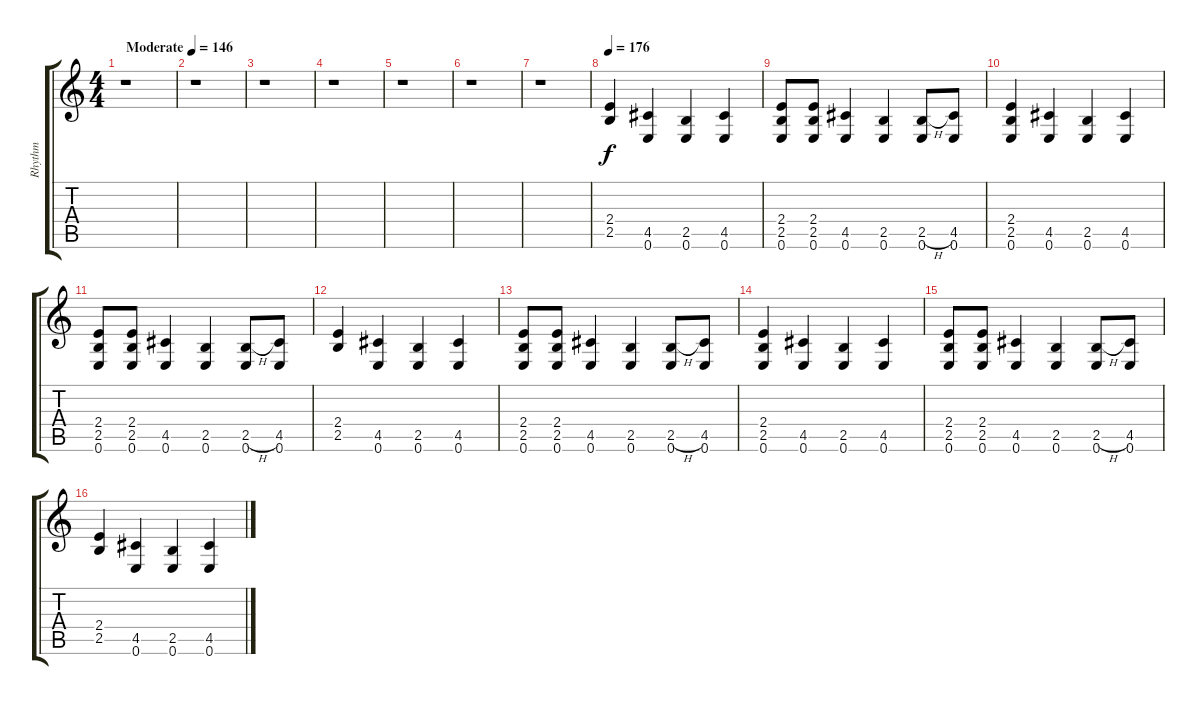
\track ("Rhythm" "Rhythm") {instrument overdrivenguitar}
\staff {score tabs}
\tuning (E4 B3 G3 D3 A2 E2) {hide}
\ts (4 4)
\tempo (146 "Moderate")
\clef g2
\ks c
r.1{dy f instrument overdrivenguitar} |
r.1 |
r.1 |
r.1 |
r.1 |
r.1 |
r.1 |
\tempo 176
(2.4 2.5).4 (4.5 0.6).4 (2.5 0.6).4 (4.5 0.6).4 |
(2.4 2.5 0.6).8 (2.4 2.5 0.6).8 (4.5 0.6).4 (2.5 0.6).4 (2.5{h} 0.6).8 (4.5 0.6).8 |
(2.4 2.5 0.6).4 (4.5 0.6).4 (2.5 0.6).4 (4.5 0.6).4 |
(2.4 2.5 0.6).8 (2.4 2.5 0.6).8 (4.5 0.6).4 (2.5 0.6).4 (2.5{h} 0.6).8 (4.5 0.6).8 |
(2.4 2.5).4 (4.5 0.6).4 (2.5 0.6).4 (4.5 0.6).4 |
(2.4 2.5 0.6).8 (2.4 2.5 0.6).8 (4.5 0.6).4 (2.5 0.6).4 (2.5{h} 0.6).8 (4.5 0.6).8 |
(2.4 2.5 0.6).4 (4.5 0.6).4 (2.5 0.6).4 (4.5 0.6).4 |
(2.4 2.5 0.6).8 (2.4 2.5 0.6).8 (4.5 0.6).4 (2.5 0.6).4 (2.5{h} 0.6).8 (4.5 0.6).8 |
(2.4 2.5).4 (4.5 0.6).4 (2.5 0.6).4 (4.5 0.6).4
